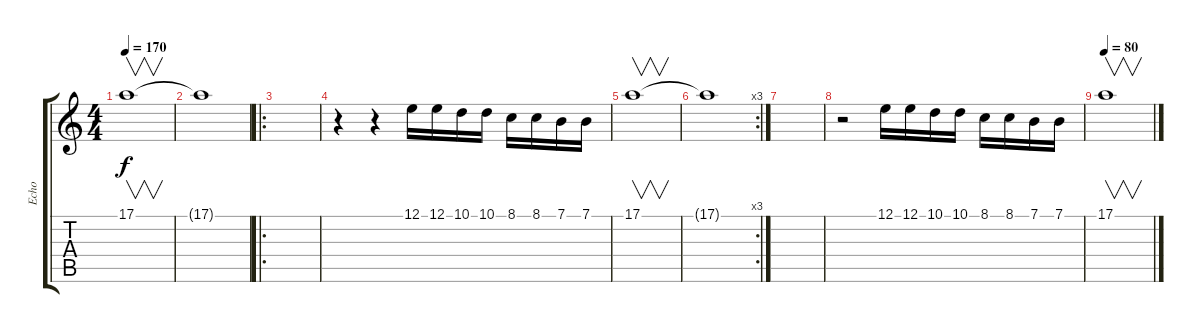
\track ("Echo" "Echo") {instrument violin}
\staff {score tabs}
\tuning (E4 B3 G3 D3 A2 E2) {hide}
\ts (4 4)
\tempo 170
\clef g2
\ks c
17.1.1{v dy f} |
17.1{t}.1 |
\ro
|
r.4 r.4 12.1.16 12.1.16 10.1.16 10.1.16 8.1.16 8.1.16 7.1.16 7.1.16 |
17.1.1{v} |
\rc 3
17.1{t}.1 |
|
r.2 12.1.16 12.1.16 10.1.16 10.1.16 8.1.16 8.1.16 7.1.16 7.1.16 |
\tempo 80
17.1.1{v}
